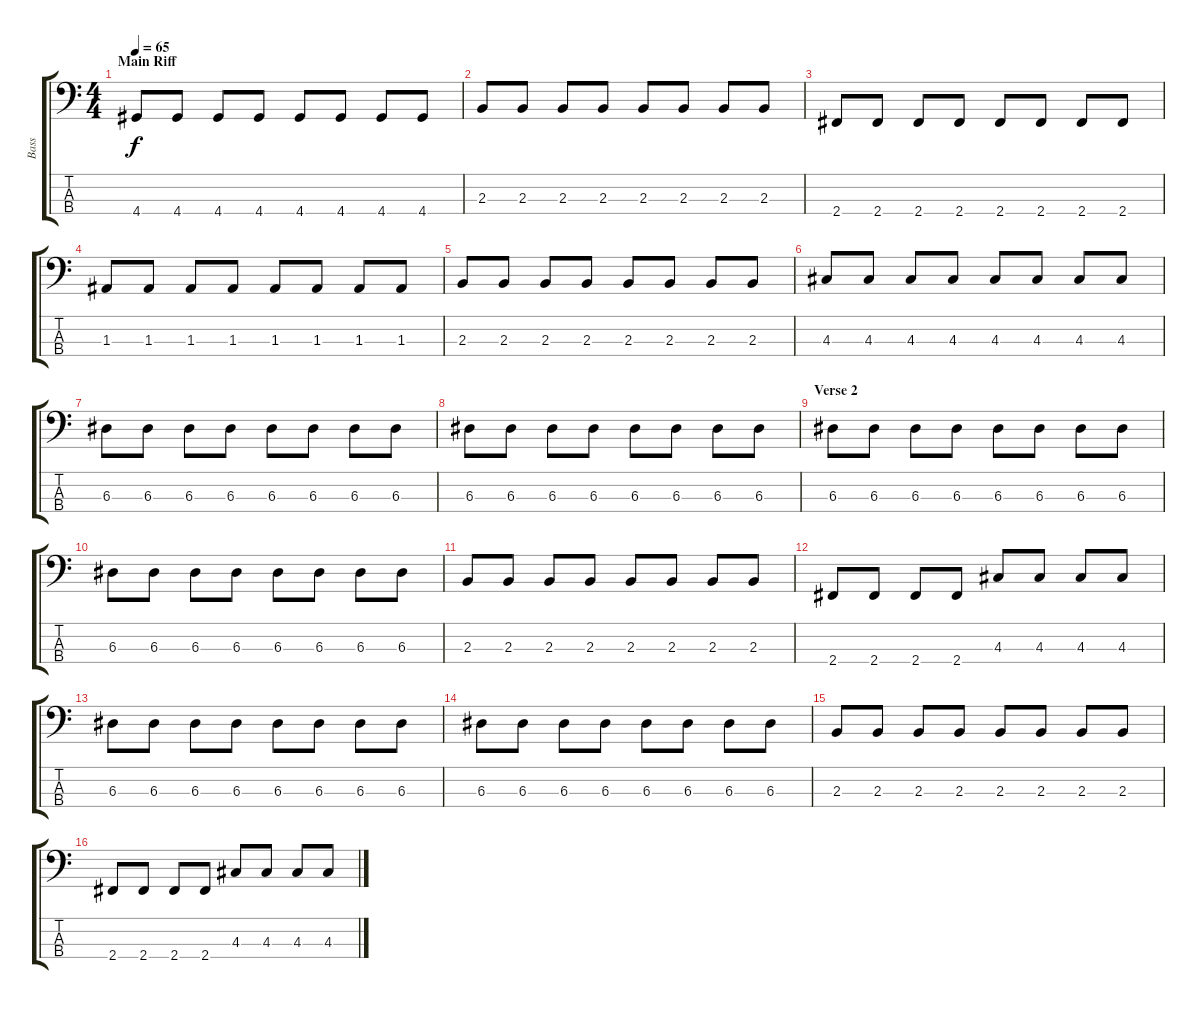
\track ("Bass" "Bass") {instrument electricbassfinger}
\staff {score tabs}
\tuning (G2 D2 A1 E1) {hide}
\ts (4 4)
\section ("" "Main Riff")
\tempo 65
\clef f4
\ks c
4.4.8{dy f} 4.4.8 4.4.8 4.4.8 4.4.8 4.4.8 4.4.8 4.4.8 |
2.3.8 2.3.8 2.3.8 2.3.8 2.3.8 2.3.8 2.3.8 2.3.8 |
2.4.8 2.4.8 2.4.8 2.4.8 2.4.8 2.4.8 2.4.8 2.4.8 |
1.3.8 1.3.8 1.3.8 1.3.8 1.3.8 1.3.8 1.3.8 1.3.8 |
2.3.8 2.3.8 2.3.8 2.3.8 2.3.8 2.3.8 2.3.8 2.3.8 |
4.3.8 4.3.8 4.3.8 4.3.8 4.3.8 4.3.8 4.3.8 4.3.8 |
6.3.8 6.3.8 6.3.8 6.3.8 6.3.8 6.3.8 6.3.8 6.3.8 |
6.3.8 6.3.8 6.3.8 6.3.8 6.3.8 6.3.8 6.3.8 6.3.8 |
\section ("" "Verse 2")
6.3.8 6.3.8 6.3.8 6.3.8 6.3.8 6.3.8 6.3.8 6.3.8 |
6.3.8 6.3.8 6.3.8 6.3.8 6.3.8 6.3.8 6.3.8 6.3.8 |
2.3.8 2.3.8 2.3.8 2.3.8 2.3.8 2.3.8 2.3.8 2.3.8 |
2.4.8 2.4.8 2.4.8 2.4.8 4.3.8 4.3.8 4.3.8 4.3.8 |
6.3.8 6.3.8 6.3.8 6.3.8 6.3.8 6.3.8 6.3.8 6.3.8 |
6.3.8 6.3.8 6.3.8 6.3.8 6.3.8 6.3.8 6.3.8 6.3.8 |
2.3.8 2.3.8 2.3.8 2.3.8 2.3.8 2.3.8 2.3.8 2.3.8 |
2.4.8 2.4.8 2.4.8 2.4.8 4.3.8 4.3.8 4.3.8 4.3.8
